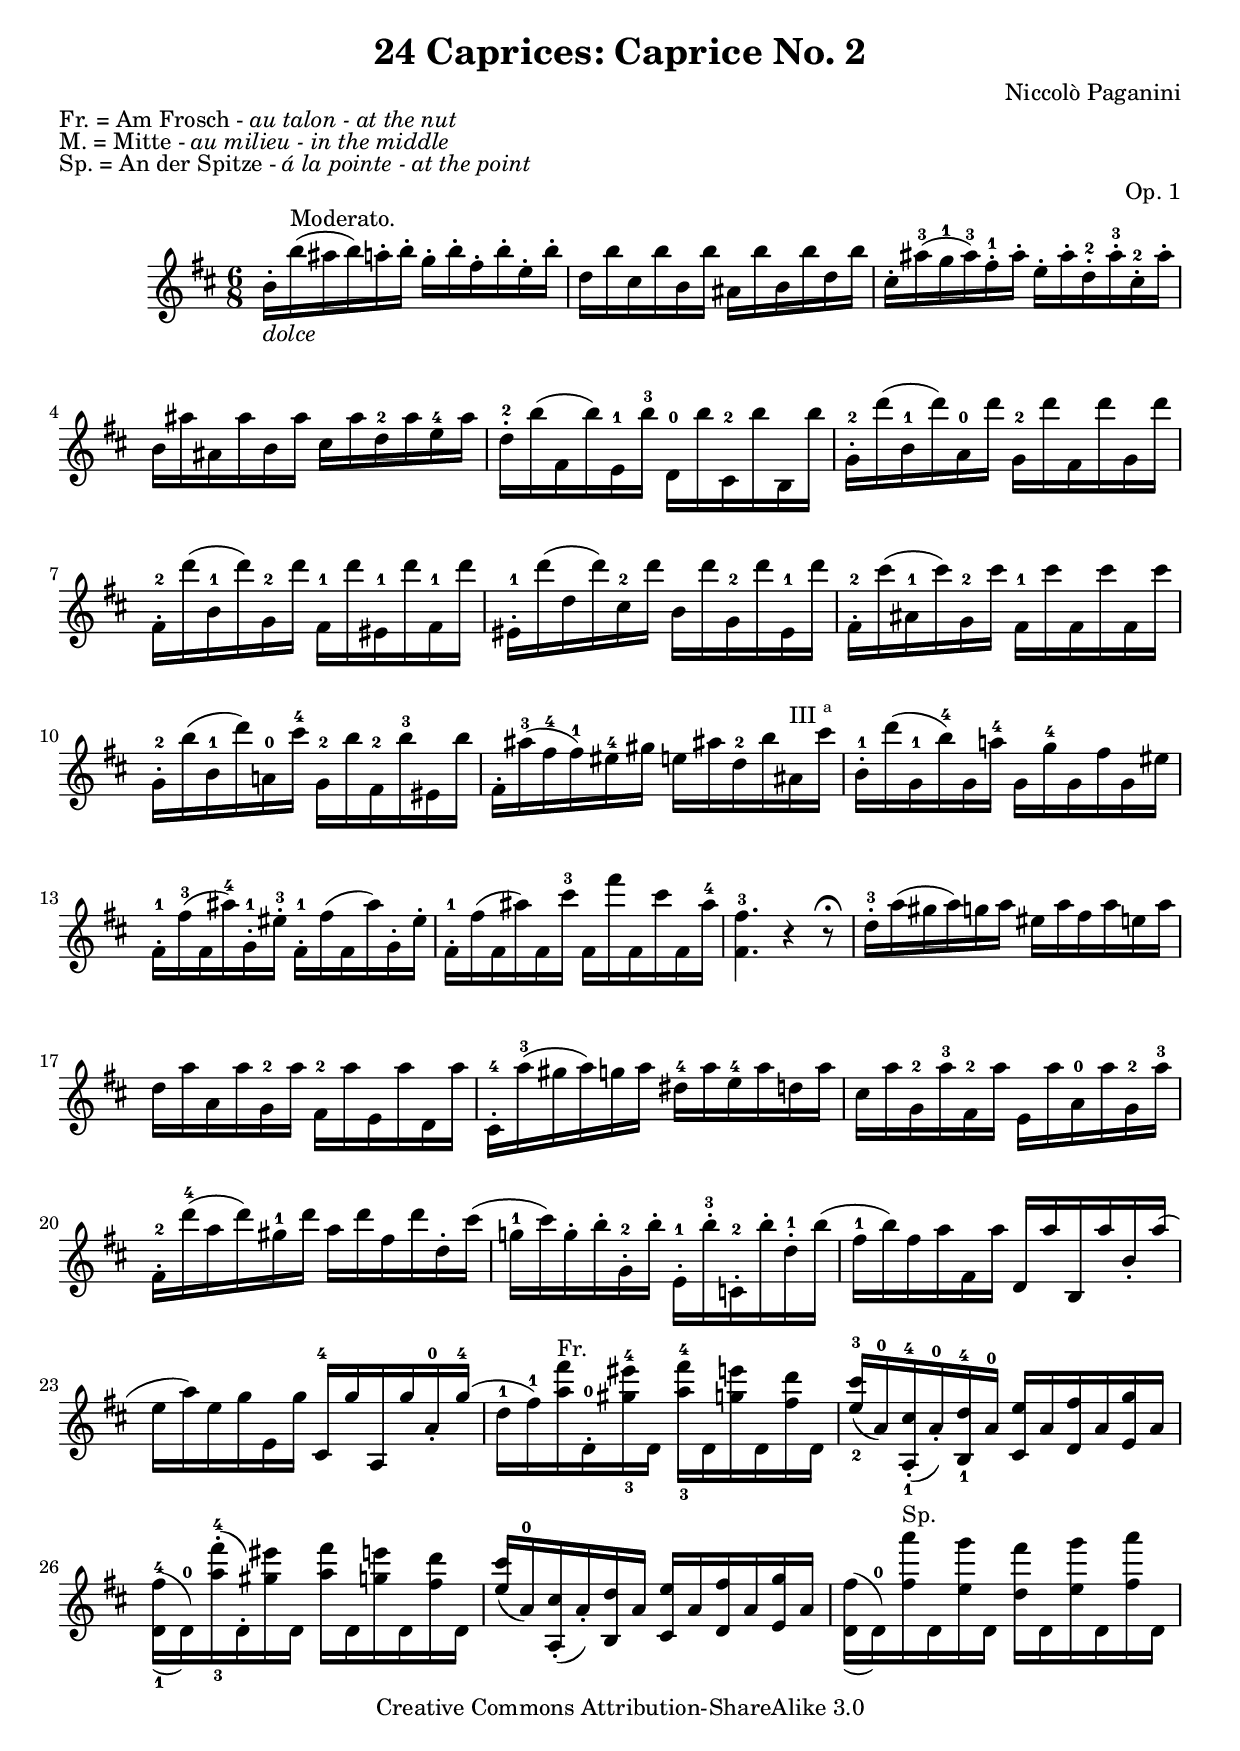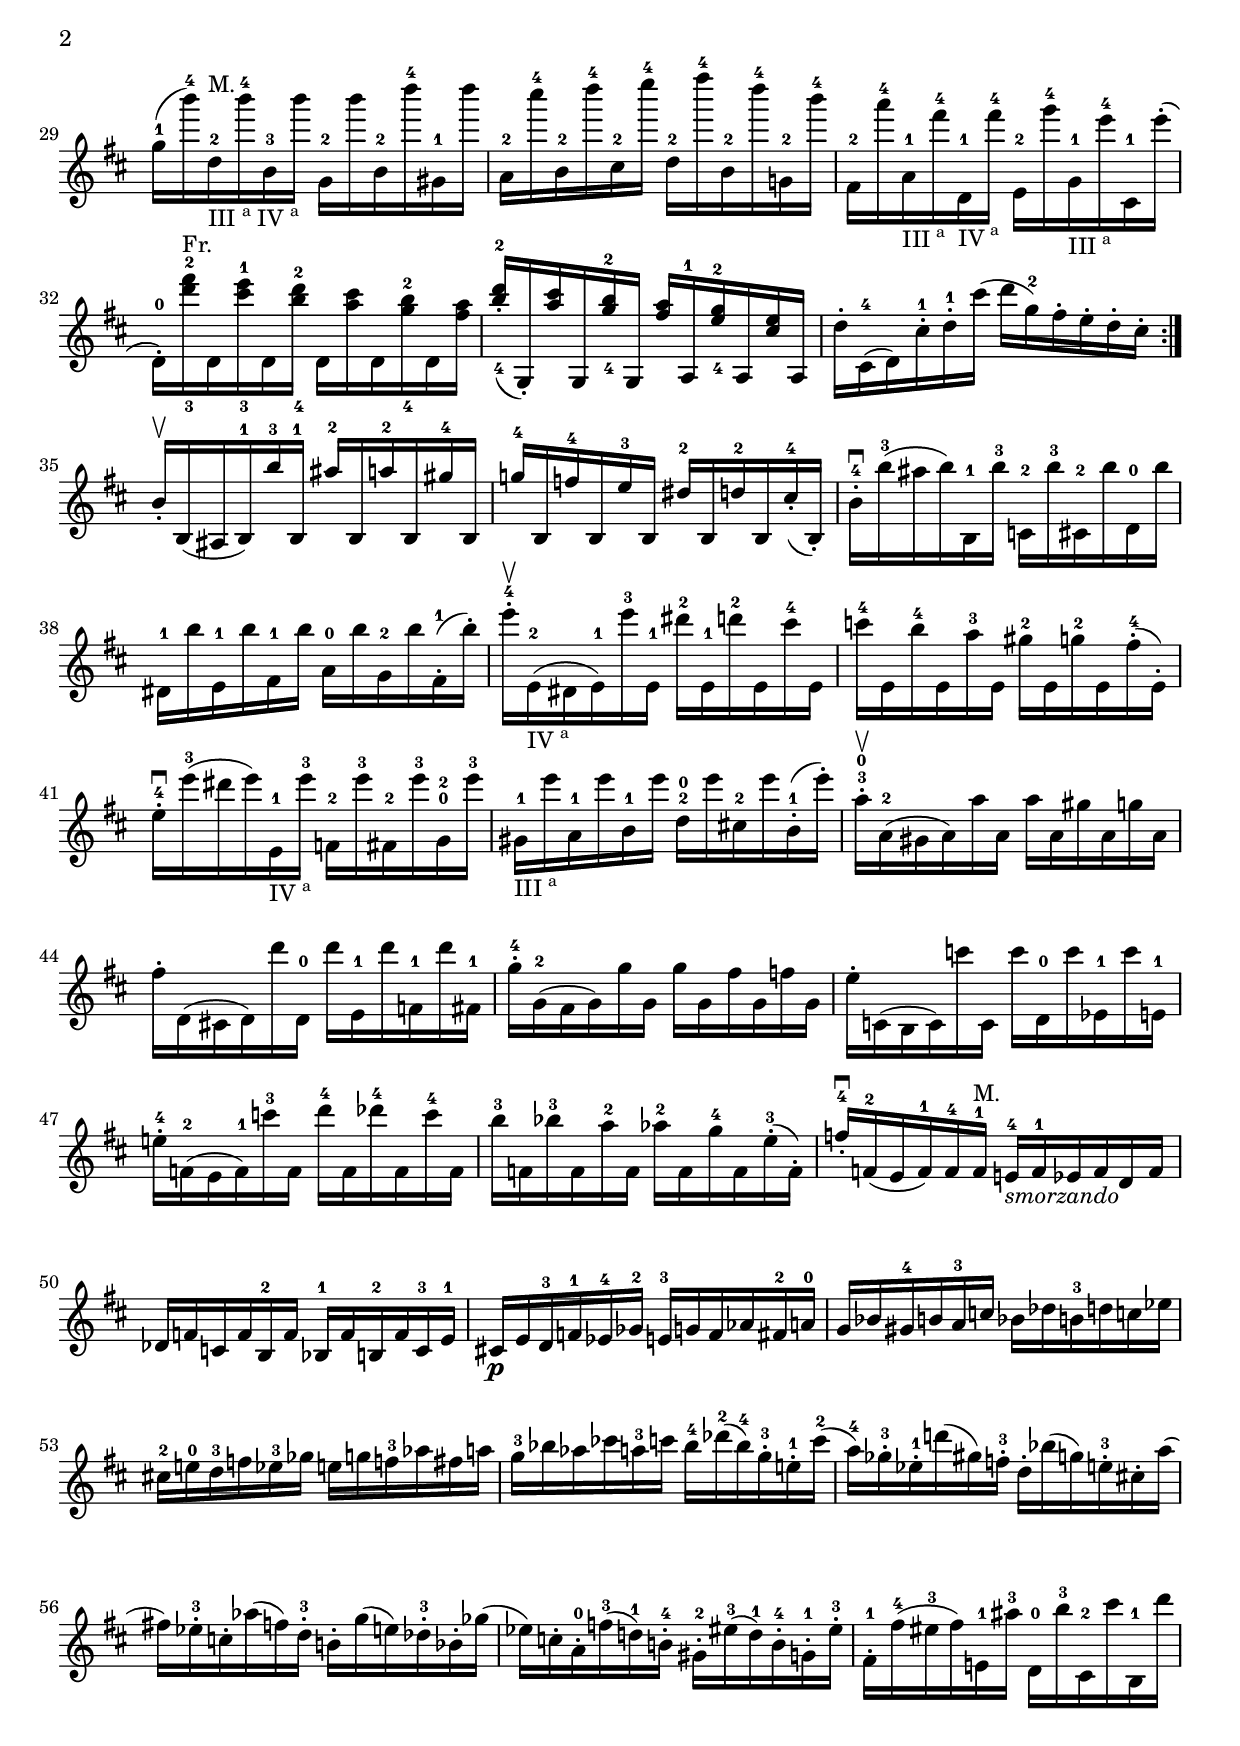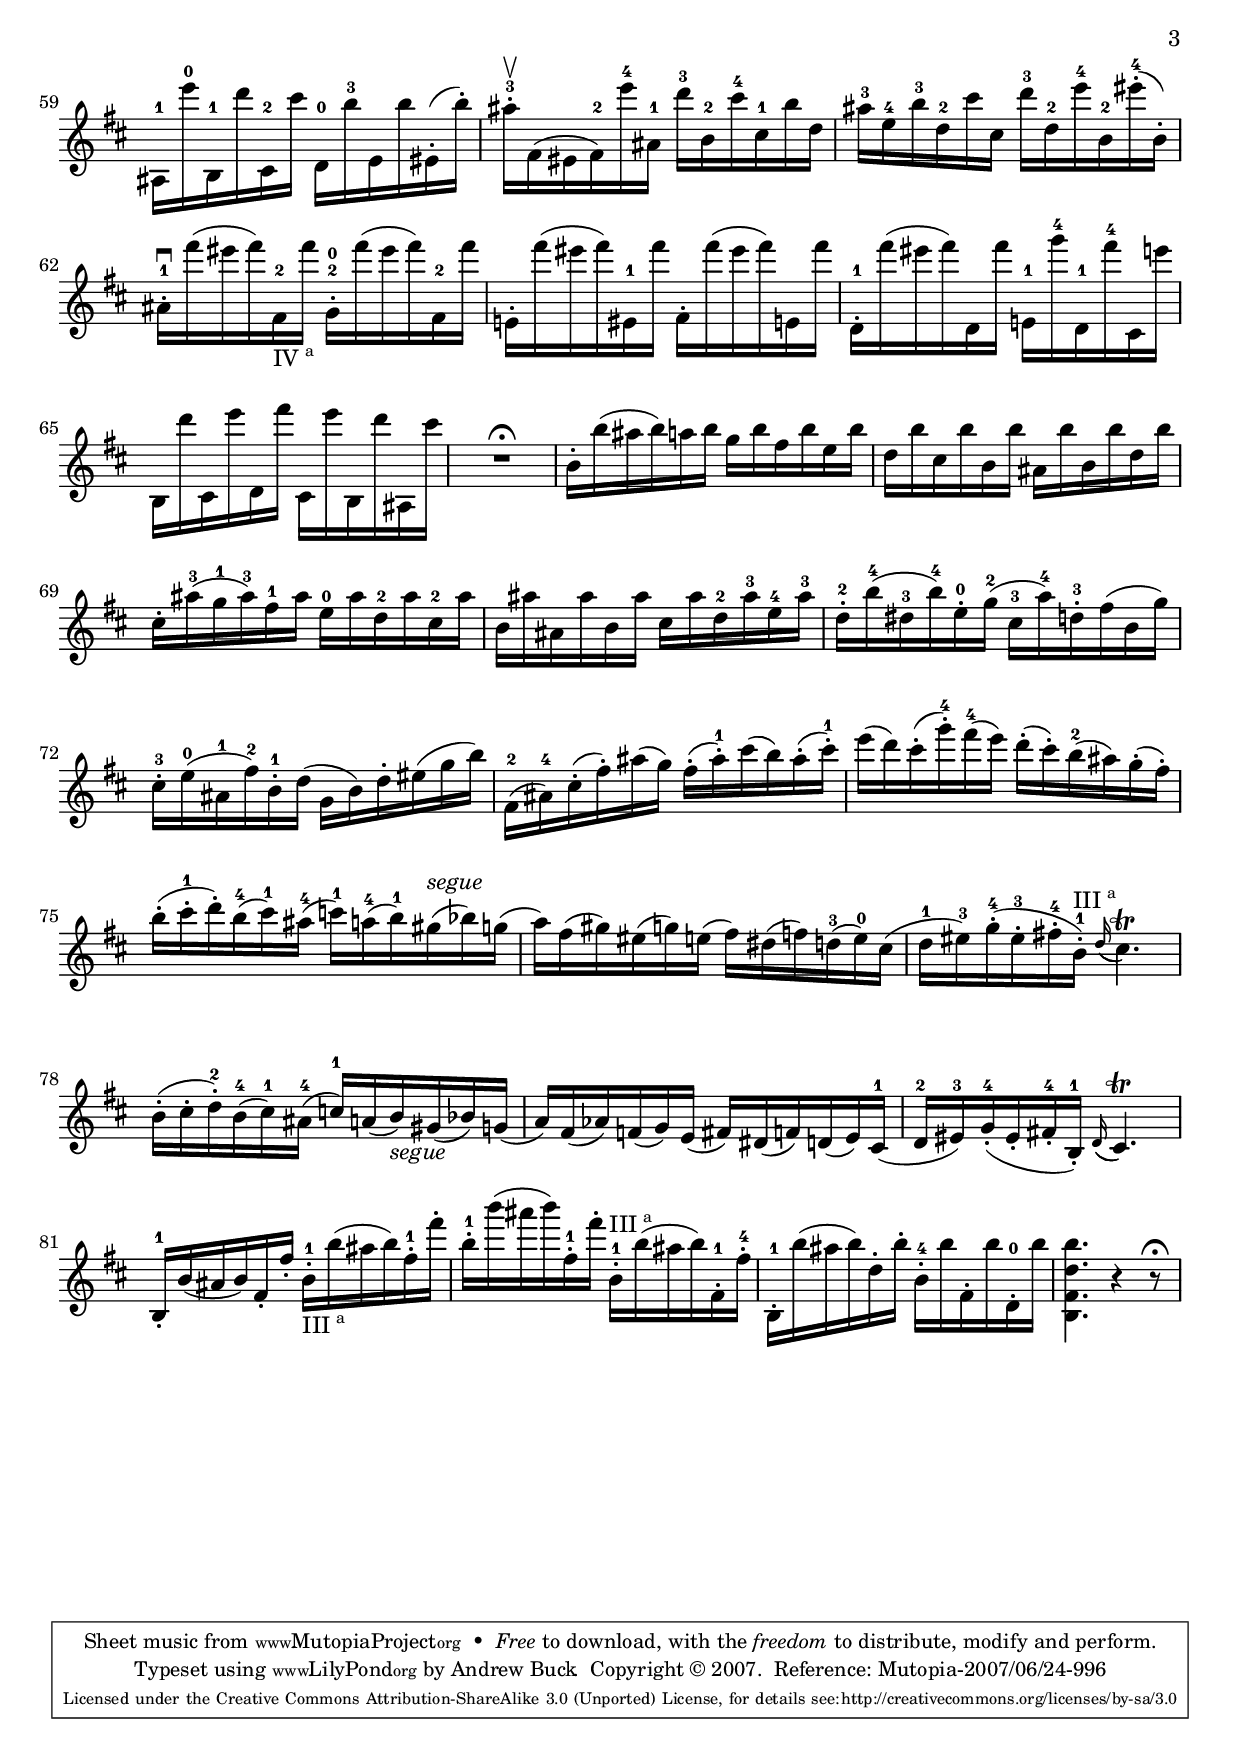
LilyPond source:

\version "2.10.11"

% ****************************** Final Version *********************************
	mbreak = { }
	renderingOff = { }
	renderingOn = { }
% ******************************************************************************

% ****************************** Draft Version *********************************
% comment out these lines to render a final version
%	mbreak = { \break }
%	renderingOff =  { \set Score.skipTypesetting = ##f }
%	renderingOn = { \set Score.skipTypesetting = ##t }
% ******************************************************************************

\header
{
	title = "24 Caprices: Caprice No. 2"
	composer = "Niccolò Paganini"
	opus = "Op. 1"

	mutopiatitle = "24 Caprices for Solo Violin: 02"
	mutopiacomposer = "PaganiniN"
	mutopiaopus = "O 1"
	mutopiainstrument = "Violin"
	date = ""
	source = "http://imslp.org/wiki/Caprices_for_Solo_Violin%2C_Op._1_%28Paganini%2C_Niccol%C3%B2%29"
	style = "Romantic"
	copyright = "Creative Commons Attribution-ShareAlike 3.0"
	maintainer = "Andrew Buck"
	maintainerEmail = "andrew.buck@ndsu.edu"
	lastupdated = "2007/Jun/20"
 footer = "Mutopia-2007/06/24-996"
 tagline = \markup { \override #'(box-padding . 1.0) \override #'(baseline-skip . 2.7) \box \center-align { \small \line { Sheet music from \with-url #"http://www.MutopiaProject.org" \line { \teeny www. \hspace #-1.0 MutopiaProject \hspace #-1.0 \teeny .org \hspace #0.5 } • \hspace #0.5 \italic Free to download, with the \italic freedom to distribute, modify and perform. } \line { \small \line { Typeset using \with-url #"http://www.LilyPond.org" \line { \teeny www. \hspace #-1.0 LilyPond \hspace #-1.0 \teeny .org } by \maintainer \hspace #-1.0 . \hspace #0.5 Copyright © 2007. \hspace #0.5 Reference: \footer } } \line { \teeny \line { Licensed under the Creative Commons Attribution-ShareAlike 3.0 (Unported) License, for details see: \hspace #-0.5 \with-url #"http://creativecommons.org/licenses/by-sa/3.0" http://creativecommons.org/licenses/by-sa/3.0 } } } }
}

\version "2.10.11"

% ****************************************************************************
% the following lines should be put before the score section where this music
% is used as the Abbreviations are used in this piece.
%
% \markup{Fr. = Am Frosch - \italic{au talon - at the nut}}
% \markup{M. = Mitte - \italic{au milieu - in the middle}}
% \markup{Sp. = An der Spitze - \italic{á la pointe - at the point}}
%
% ****************************************************************************

capriceTwo = {

\set Staff.midiInstrument = "violin"
\set Staff.extraNatural = ##f

\key d \major
\time 6/8

\relative c'
{
	\repeat volta 2
	{
		% Page 3 - Line 1 - Measure 1
		b'16-._\markup{\italic{dolce}} b'^\markup{Moderato.}( ais b) a-. b-.	g-. b-. fis-. b-. e,-. b'-.		| %-Checked
		d, b' cis, b' b, b'	ais, b' b, b' d, b'		| %-Checked
		cis,-. ais'-3( g-1 ais-3) fis-.-1  ais-.	e-. ais-. d,-.-2 ais'-.-3 cis,-.-2 ais'-.		| %-Checked
		b, ais' ais, ais' b, ais'	cis, ais' d,-2 ais' e-4 ais		| %-Checked
		\mbreak

		% Page 3 - Line 2 - Measure 5
		d,-.-2 b'( fis, b') e,,-1 b''-3	d,,-0 b'' cis,,-2 b'' b,, b''		| %-Checked
		g,-.-2 d''( b,-1 d') a,-0 d'	g,,-2 d'' fis,, d'' g,, d''		| %-Checked
		fis,,-.-2 d''( b,-1 d') g,,-2 d''	fis,,-1 d'' eis,,-1 d'' fis,,-1 d''		| %-Checked
		eis,,-.-1 d''( d, d') cis,-2 d'	b, d' g,,-2 d'' eis,,-1 d''		| %-Checked
		\mbreak

		% Page 3 - Line 3 - Measure 9
		fis,,-.-2 cis''( ais,-1 cis') g,-2 cis'	fis,,-1 cis'' fis,, cis'' fis,, cis''		| %-Checked
		g,-.-2 b'( b,-1 d') a,!-0 cis'-4	g,-2 b' fis,-2 b'-3 eis,, b''		| %-Checked
		fis,-. ais'-3( fis-4 fis-1) eis-4 gis	e ais! d,-2 b' ais,^\markup{III\super{a}} cis'		| %-Checked
		b,-.-1 d'( g,,-1 b'-4) g, a'!-4	g, g'-4 g, fis' g, eis'		| %-Checked
		\mbreak

		% Page 3 - Line 4 - Measure 13
		fis,-.-1 fis'-3( fis, ais'-4) g,-.-1 eis'-.-3	fis,-.-1 fis'( fis, ais') g,-. eis'-.		| %-Checked
		fis,-.-1 fis'( fis, ais') fis, cis''-3	fis,, fis'' fis,, cis'' fis,, ais'-4		| %-Checked
		< fis, fis'-3 >4. r4 r8\fermata		| %-Checked
		d'16-.-3 a'( gis a) g a	eis a fis a e a		| %-Checked
		d, a' a, a' g,-2 a'	fis,-2 a' e, a' d,, a''		| %-Checked
		\mbreak

		% Page 3 - Line 5 - Measure 18
		cis,,-.-4 a''-3( gis a) g a	dis,-4 a' e-4 a d, a'		| %-Checked
		cis, a' g,-2 a'-3 fis,-2 a'	e, a' a,-0 a' g,-2 a'-3		| %-Checked
		fis,-.-2 d''-4( a d) gis,-1 d'	a d fis, d' d,-. cis'(		| %-Checked
		g!-1 cis) g-. b-. g,-.-2 b'-.	e,,-.-1 b''-.-3 c,,-.-2 b''-. d,-.-1 b'(		| %-Checked
		\mbreak

		% Page 3 - Line 6 - Measure 22
		fis-1 b) fis a fis, a'	d,, a'' b,, a'' b,-. a'(		| %-Checked
		e a) e g e, g'	cis,,-4 g'' a,, g'' a,-.-0 g'-4(		| %-Checked
		d-1 fis-1) < a fis' >^\markup{Fr.} d,,-.-0 < gis'-3 eis'-4 > d,	< a''-3 fis'-4 > d,, < g' e' > d, < fis' d' > d,		| %-Checked
		< e'-2 cis'-3 >( a,-0) < a,-1 cis'-4 >-.( a'-.-0) < b,-1 d'-4 > a'-0	< cis, e' > a' < d, fis' > a' < e g' > a		| %-Checked
		\mbreak

		% Page 3 - Line 7 - Measure 26
		\set doubleSlurs = ##t < d,-1 fis'-4 >( d-0) \set doubleSlurs = ##f < a''-3 fis'-4 >-.( d,,-.) < gis' eis' > d,	< a'' fis' > d,, < g' e' > d, < fis' d' > d,		| %-Checked
		< e' cis' >( a,-0) < a, cis' >-.( a'-.) < b, d' > a'	< cis, e' > a' < d, fis' > a' < e g' > a		| %-Checked
		\set doubleSlurs = ##t < d, fis' >( d-0) \set doubleSlurs = ##f < fis' a' > ^\markup{Sp.} d, < e' g' > d,	< d' fis'> d, < e' g' > d, < fis' a' > d,		| %-Checked
		g'-1( b'-4) d,,-2^\markup{M.}_\markup{III\super{a} IV\super{a}} b''-4 b,,-3 b''	g,,-2 b'' b,,-2 d''-4 gis,,,-1 d'''		| %-Checked
		\mbreak

		% Page 3 - Line 8 - Measure 30
		a,,-2 cis''-4 b,,-2 d''-4 cis,,-2 e''-4	d,,-2 fis''-4 b,,,-2 d''-4 g,,,!-2 b''-4		| %-Checked
		fis,,-2 a''-4 a,,-1_\markup{III\super{a}} fis''-4 d,,-1_\markup{IV\super{a}} fis''-4	e,,-2 g''-4 g,,-1_\markup{III\super{a}} e''-4 cis,,-1 e''-.(		| %-Checked
		d,,-.-0) < d''-3 fis-2 >^\markup{Fr.} d,, < cis''-3 e-1 > d,, < b''-4 d-2 >	d,, < a'' cis > d,, < g'-4 b-2 > d, < fis' a >		| %-Checked
		< b-4 d-2 >-.( g,,-.) < a'' cis > g,, < g''-4 b-2 > g,,	< fis'' a > a,,-1 < e''-4 g-2 > a,, < cis' e > a,		| %-Checked
		\mbreak

		% Page 3 - Line 9 - Measure 34
		d'-. cis,-4( d) cis'-.-1 d-.-1 cis'(	d g,-2) fis-. e-. d-. cis-.		| %-Checked
	}
	b-.\upbow b,( ais b-1) b''-3 b,,-1	ais''-2 b,, a''-2 b,, gis''-4 b,,		| %-Checked
	g''!-4 b,, f''-4 b,, e'-3 b,	dis'-2 b, d'-2 b, cis'-.-4( b,-.)		| %-Checked
	b'-.-4\downbow b'-3( ais b) b,,-1 b''-3	c,,-2 b''-3 cis,,-2 b'' d,,-0 b''		| %-Checked
	\mbreak

	% Page 3 - Line 10 - Measure 38
	dis,,-1 b'' e,,-1 b'' fis,-1 b'	a,-0 b' g,-2 b' fis,-.-1( b'-.)		| %-Checked
	e-.-4\upbow e,,-2_\markup{IV\super{a}}( dis e-1) e''-3 e,,-1	dis''-2 e,,-1 d''-2 e,, cis''-4 e,,		| %-Checked
	c''-4 e,, b''-4 e,, a'-3 e,	gis'-2 e, g'-2 e, fis'-.-4( e,-.)		| %-Checked
	e'-.-4\downbow e'-3( dis e-) e,,-1_\markup{IV\super{a}} e''-3	f,,-2 e''-3 fis,,-2 e''-3 g,,-0-2 e''-3		| %-Checked
	\mbreak

	% Page 4 - Line 1 - Measure 42
	gis,,-1_\markup{III\super{a}} e'' a,,-1 e'' b,-1 e'	d,-2-0 e' cis,!-2 e' b,-1-.( e'-.)		| %-Checked
	a,-.-3-0\upbow a,-2( gis a) a' a,	a' a, gis' a, g' a,		| %-Checked
	fis'-. d,( cis! d) d'' d,,-0	d'' e,,-1 d'' f,,-1 d'' fis,,-1		| %-Checked
	g'-.-4 g,-2( fis g) g' g,	g' g, fis' g, f' g,		| %-Checked
	\mbreak

	% Page 4 - Line 2 - Measure 46
	e'-. c,( b c) c'' c,,	c'' d,,-0 c'' ees,,-1 c'' e,,-1		| %-Checked
	e'!-.-4 f,-2( e f-1) c''-3 f,,	d''-4 f,, des''-4 f,, c''-4 f,,		| %-Checked
	b'-3 f, bes'-3 f, a'-2 f,	aes'-2 f, g'-4 f, e'-.-3( f,-.)		| %-Checked
	f'-.-4\downbow f,-2( e f-1) f-4 f-1^\markup{M.}	e!-4_\markup{\italic{smorzando}} f-1 ees f d f		| %-Checked
	\mbreak

	% Page 4 - Line 3 - Measure 50
	des f c f b,-2 f'	bes,-1 f' b,-2 f' c-3 e-1		| %-Checked
	cis!\p e d-3 f-1 ees-4 ges-2	e-3 g f aes fis-2 a-0		| %-Checked
	g bes gis-4 b a-3 c	bes des b-3 d c! ees		| %-Checked
	\mbreak

	% Page 4 - Line 4 - Measure 53
	cis!-2 e!-0 d-3 f ees-3 ges	e g f!-3 aes fis a		| %-Checked
	g-3 bes aes ces a-3 c	bes-4 des-2( bes-4)g-.-3 e!-.-1 c'-2(		| %-Checked
	a-4) ges-.-3 ees-.-1 d'!( gis,) f-.-3	d-. bes'( g) e-.-3 cis!-. a'(		| %-Checked
	\mbreak

	% Page 4 - Line 5 - Measure 56
	fis!) ees-.-3 c-. aes'( f) d-.-3	b!-. g'( e) des-.-3 bes-. ges'(		| %-Checked
	ees) c-. a-.-0 f'-3( d!-1) b!-.-4	gis-.-2 eis'-3( d-1) b-.-4 g-.-1 eis'-.-3		| %-Checked
	fis,-.-1 fis'-4( eis-3 fis) e,!-1 ais'-3	d,,-0 b''-3 cis,,-2 cis'' b,,-1 d''		| %-Checked
	\mbreak

	% Page 4 - Line 6 - Measure 59
	ais,,-1 e'''-0 b,,-1 d'' cis,,-2 cis''	d,,-0 b''-3 e,, b'' eis,,-.( b''-.)		| %-Checked
	ais-.-3\upbow fis,( eis fis-2) e''-4 ais,,-1 d'-3 b,-2 cis'-4 cis,-1 b' d,		| %-Checked
	ais'-3 e-4 b'-3 d,-2 cis' cis, d'-3 d,-2 e'-4 b,-2 eis'-.-4( b,-.)		| %-Checked
	ais-.-1\downbow fis''( eis fis) fis,,-2_\markup{IV\super{a}} fis''	g,,-.-2-0 fis''( eis fis) fis,,-2 fis''		| %-Checked
	\mbreak

	% Page 4 - Line 7 - Measure 63
	e,,!-. fis''( eis fis) eis,,-1 fis''	fis,,-. fis''( eis fis) e,, fis''		| %-Checked
	d,,-.-1 fis''( eis fis) d,, fis''	e,,!-1 g''-4 d,,-1 fis''-4 cis,, e''		| %-Checked
	b,, d'' cis,, e'' d,, fis''	cis,, e'' b,, d'' ais,, cis''		| %-Checked
	R2.^\fermataMarkup		| %-Checked
	b,16-. b'( ais b) a b	g b fis b e, b'		| %-Checked
	\mbreak

	% Page 4 - Line 8 - Measure 68
	d, b' cis, b' b, b'	ais, b' b, b' d, b'		| %-Checked
	cis,-. ais'-3( g-1 ais-3) fis-1 ais	e-0 ais d,-2 ais' cis,-2 ais'		| %-Checked
	b, ais' ais, ais' b, ais'	cis, ais' d,-2 ais'-3 e-4 ais-3		| %-Checked
	d,-.-2 b'-4( dis,-3 b'-4) e,-.-0 g-2(	cis,-3 a'-4) d,-.-3 fis( b, g')		| %-Checked
	\mbreak

	% Page 4 - Line 9 - Meausure 72
	cis,-.-3 e-0( ais,-1 fis'-2) b,-.-1 d(	g, b) d-. eis( g b)		| %-Checked
	fis,-2( ais-4) cis-.( fis-.) ais( g)	fis-.( ais-.-1) cis( b) ais-.( cis-.-1)		| %-Checked
	e( d) cis-.( g'-.-4) fis-4( e)	d-.( cis-.) b-2( ais) g-.( fis-.)		| %-Checked
	b-.( cis-.-1 d-.) b-4( cis-1) ais-4(	 c-1) a-4( b-1) gis^\markup{\italic{segue}}( bes) g(		| %-Checked
	\mbreak

	% Page 4 - Line 10 - Measure 76
	a) fis( gis) eis( g) e(	fis) dis( f) d-3( e-0) cis(		| %-Checked
	d-1 eis-3) g-.-4( eis-.-3 fis!-.-4 b,-.-1^\markup{III\super{a}}) \appoggiatura d( cis4.\trill)		| %-Checked
	b16-.( cis-. d-2-.) b-4( cis-1) ais-4(	c-1) a( b_\markup{\italic{segue}}) gis( bes) g(		| %-Checked
	a) fis( aes) f( g) e(	fis) dis( f) d( e) cis-1(		| %-Checked
	\mbreak

	% Page 4 - Line 11 - Measure 80
	d-2 eis-3) g-.-4( eis-. fis!-.-4 b,-.-1)	\appoggiatura d( cis4.\trill)		| %-Checked
	b16-.-1 b'( ais b) fis-. fis'-.	b,-.-1_\markup{III\super{a}} b'( ais b) fis-.-1 fis'-.		| %-Checked
	b,-.-1 b'( ais b) fis,-.-1 fis'-.	b,,-.-1^\markup{III\super{a}} b'( ais b) fis,-.-1 fis'-.-4		| %-Checked
	b,,-.-1 b''( ais b) d,-. b'-.	b,-.-4 b' fis,-. b' d,,-.-0 b''		| %-Checked
	< b,, fis' d' b' >4. r4 r8\fermata		| %-Checked

}
}



\markup{Fr. = Am Frosch - \italic{au talon - at the nut}}
\markup{M. = Mitte - \italic{au milieu - in the middle}}
\markup{Sp. = An der Spitze - \italic{á la pointe - at the point}}
\score
{
	\capriceTwo

	\layout { }
}

\score
{
	\unfoldRepeats
	{
		\capriceTwo
	}

	\midi { }
}
